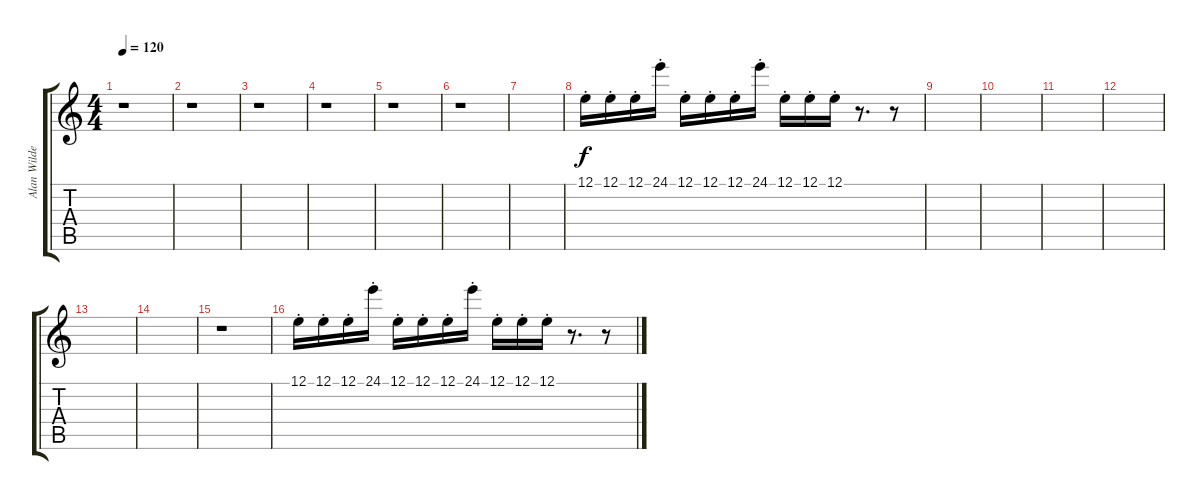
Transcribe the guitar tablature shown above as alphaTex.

\track ("Alan Wilder - Synth " "Alan Wilde") {instrument stringensemble1}
\staff {score tabs}
\tuning (E4 B3 G3 D3 A2 E2) {hide}
\ts (4 4)
\tempo 120
\clef g2
\ks c
r.1{dy f} |
r.1 |
r.1 |
r.1 |
r.1 |
r.1 |
|
12.1{st}.16{volume 13 instrument lead1square} 12.1{st}.16 12.1{st}.16 24.1{st}.16 12.1{st}.16 12.1{st}.16 12.1{st}.16 24.1{st}.16 12.1{st}.16 12.1{st}.16 12.1{st}.16 r.8{d} r.8 |
|
|
|
|
|
|
r.1 |
12.1{st}.16 12.1{st}.16 12.1{st}.16 24.1{st}.16 12.1{st}.16 12.1{st}.16 12.1{st}.16 24.1{st}.16 12.1{st}.16 12.1{st}.16 12.1{st}.16 r.8{d} r.8
